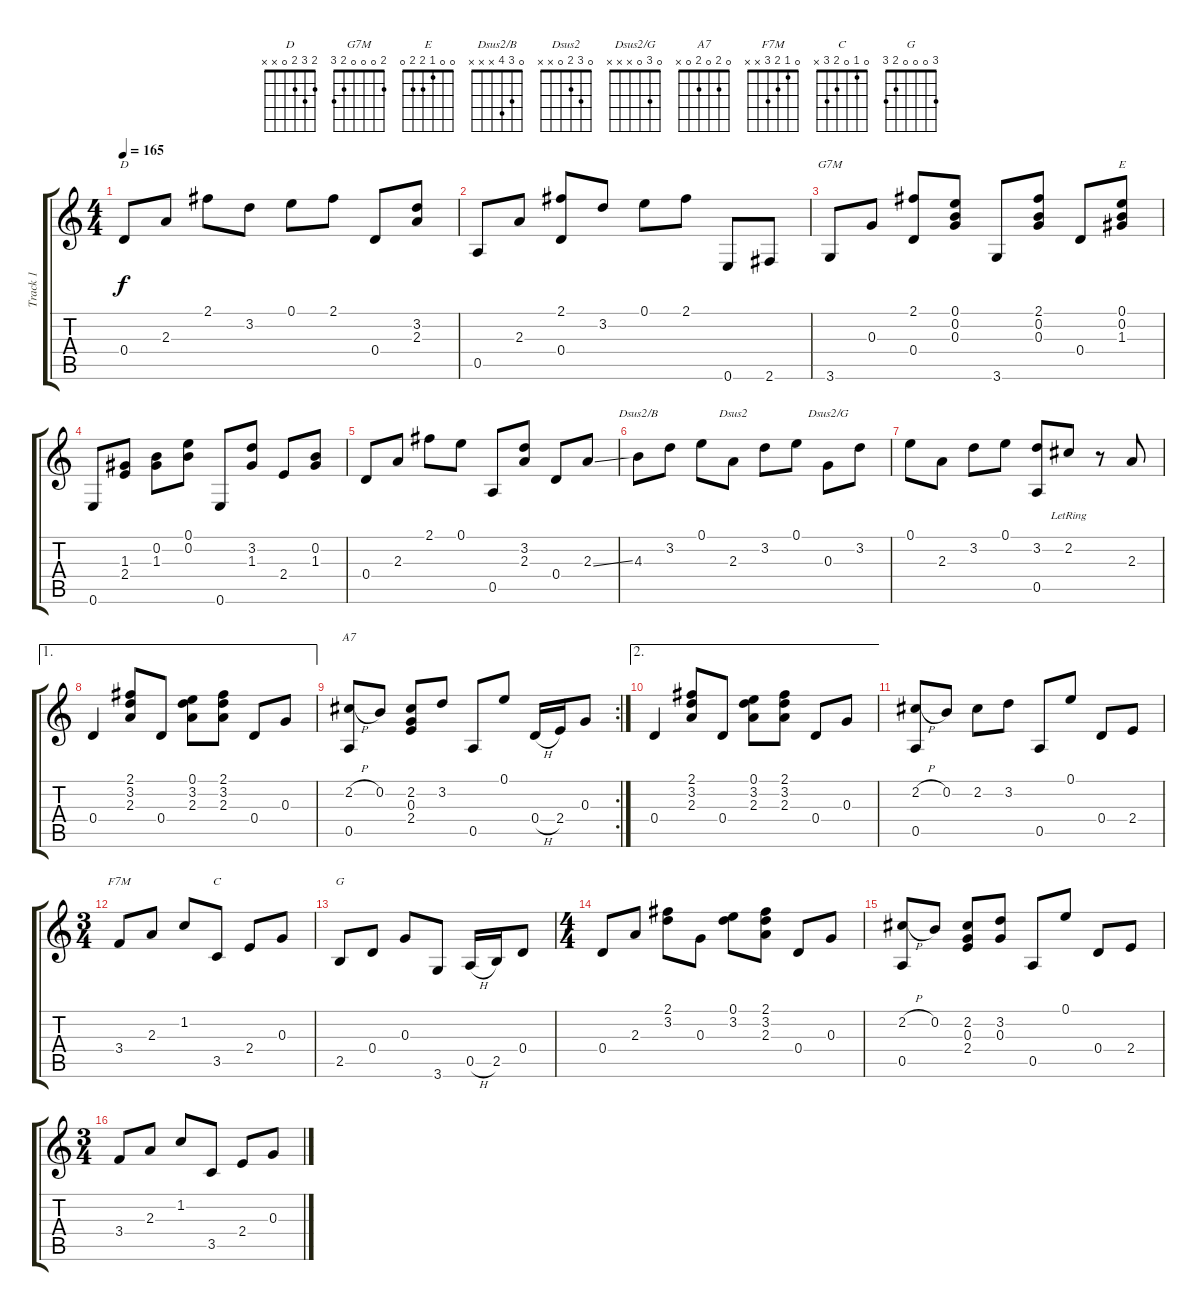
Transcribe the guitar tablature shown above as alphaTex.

\track ("Track 1" "Track 1") {instrument acousticguitarsteel}
\staff {score tabs}
\tuning (E4 B3 G3 D3 A2 E2) {hide}
\chord ("D" 2 3 2 0 x x)
\chord ("G7M" 2 0 0 0 2 3)
\chord ("E" 0 0 1 2 2 0)
\chord ("Dsus2/B" 0 3 4 x x x)
\chord ("Dsus2" 0 3 2 0 x x)
\chord ("Dsus2/G" 0 3 0 x x x)
\chord ("A7" 0 2 0 2 0 x)
\chord ("F7M" 0 1 2 3 x x)
\chord ("C" 0 1 0 2 3 x)
\chord ("G" 3 0 0 0 2 3)
\ts (4 4)
\tempo 165
\clef g2
\ks c
0.4.8{ch "D" dy f} 2.3.8 2.1.8 3.2.8 0.1.8 2.1.8 0.4.8 (3.2 2.3).8 |
0.5.8 2.3.8 (2.1 0.4).8 3.2.8 0.1.8 2.1.8 0.6.8 2.6.8 |
3.6.8{ch "G7M"} 0.3.8 (2.1 0.4).8 (0.1 0.2 0.3).8 3.6.8 (2.1 0.2 0.3).8 0.4.8 (0.1 0.2 1.3).8{ch "E"} |
0.6.8 (1.3 2.4).8 (0.2 1.3).8 (0.1 0.2).8 0.6.8 (3.2 1.3).8 2.4.8 (0.2 1.3).8 |
0.4.8 2.3.8 2.1.8 0.1.8 0.5.8 (3.2 2.3).8 0.4.8 2.3{ss}.8 |
4.3.8{ch "Dsus2/B"} 3.2.8 0.1.8 2.3.8{ch "Dsus2"} 3.2.8 0.1.8 0.3.8{ch "Dsus2/G"} 3.2.8 |
0.1.8 2.3.8 3.2.8 0.1.8 (3.2 0.5).8 2.2{lr}.8 r.8 2.3.8 |
\ae 1
0.4.4 (2.1 3.2 2.3).8 0.4.8 (0.1 3.2 2.3).8 (2.1 3.2 2.3).8 0.4.8 0.3.8 |
\rc 2
(2.2{h} 0.5).8{ch "A7"} 0.2.8 (2.2 0.3 2.4).8 3.2.8 0.5.8 0.1.8 0.4{h}.16 2.4.16 0.3.8 |
\ae 2
0.4.4 (2.1 3.2 2.3).8 0.4.8 (0.1 3.2 2.3).8 (2.1 3.2 2.3).8 0.4.8 0.3.8 |
(2.2{h} 0.5).8 0.2.8 2.2.8 3.2.8 0.5.8 0.1.8 0.4.8 2.4.8 |
\ts (3 4)
3.4.8{ch "F7M"} 2.3.8 1.2.8 3.5.8{ch "C"} 2.4.8 0.3.8 |
2.5.8{ch "G"} 0.4.8 0.3.8 3.6.8 0.5{h}.16 2.5.16 0.4.8 |
\ts (4 4)
0.4.8 2.3.8 (2.1 3.2).8 0.3.8 (0.1 3.2).8 (2.1 3.2 2.3).8 0.4.8 0.3.8 |
(2.2{h} 0.5).8 0.2.8 (2.2 0.3 2.4).8 (3.2 0.3).8 0.5.8 0.1.8 0.4.8 2.4.8 |
\ts (3 4)
3.4.8 2.3.8 1.2.8 3.5.8 2.4.8 0.3.8
